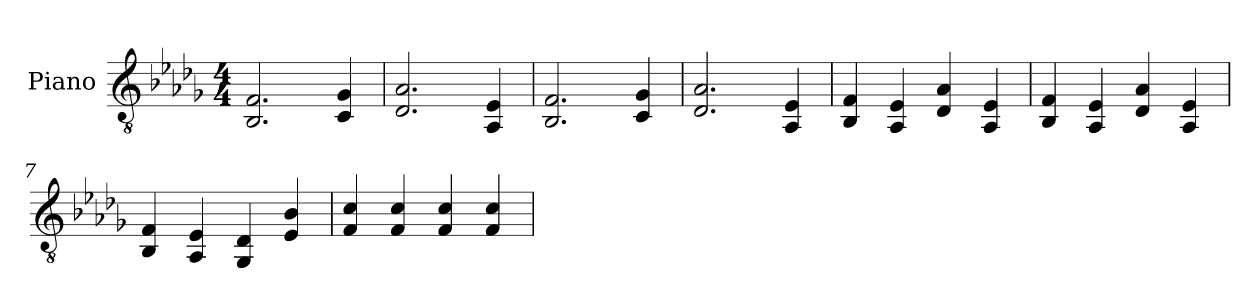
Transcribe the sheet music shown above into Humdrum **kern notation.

**kern
*part1
*staff1
*I"Piano
*I'Pno
*clefGv2
*k[b-e-a-d-g-]
*M4/4
=1
2.BB-/ 2.F/
4C/ 4G-/
=2
2.D-/ 2.A-/
4AA-/ 4E-/
=3
2.BB-/ 2.F/
4C/ 4G-/
=4
2.D-/ 2.A-/
4AA-/ 4E-/
!!LO:LB:g=z
=5
4BB-/ 4F/
4AA-/ 4E-/
4D-/ 4A-/
4AA-/ 4E-/
=6
4BB-/ 4F/
4AA-/ 4E-/
4D-/ 4A-/
4AA-/ 4E-/
=7
4BB-/ 4F/
4AA-/ 4E-/
4GG-/ 4D-/
4E-/ 4B-/
=8
4F/ 4c/
4F/ 4c/
4F/ 4c/
4F/ 4c/
=
*-
